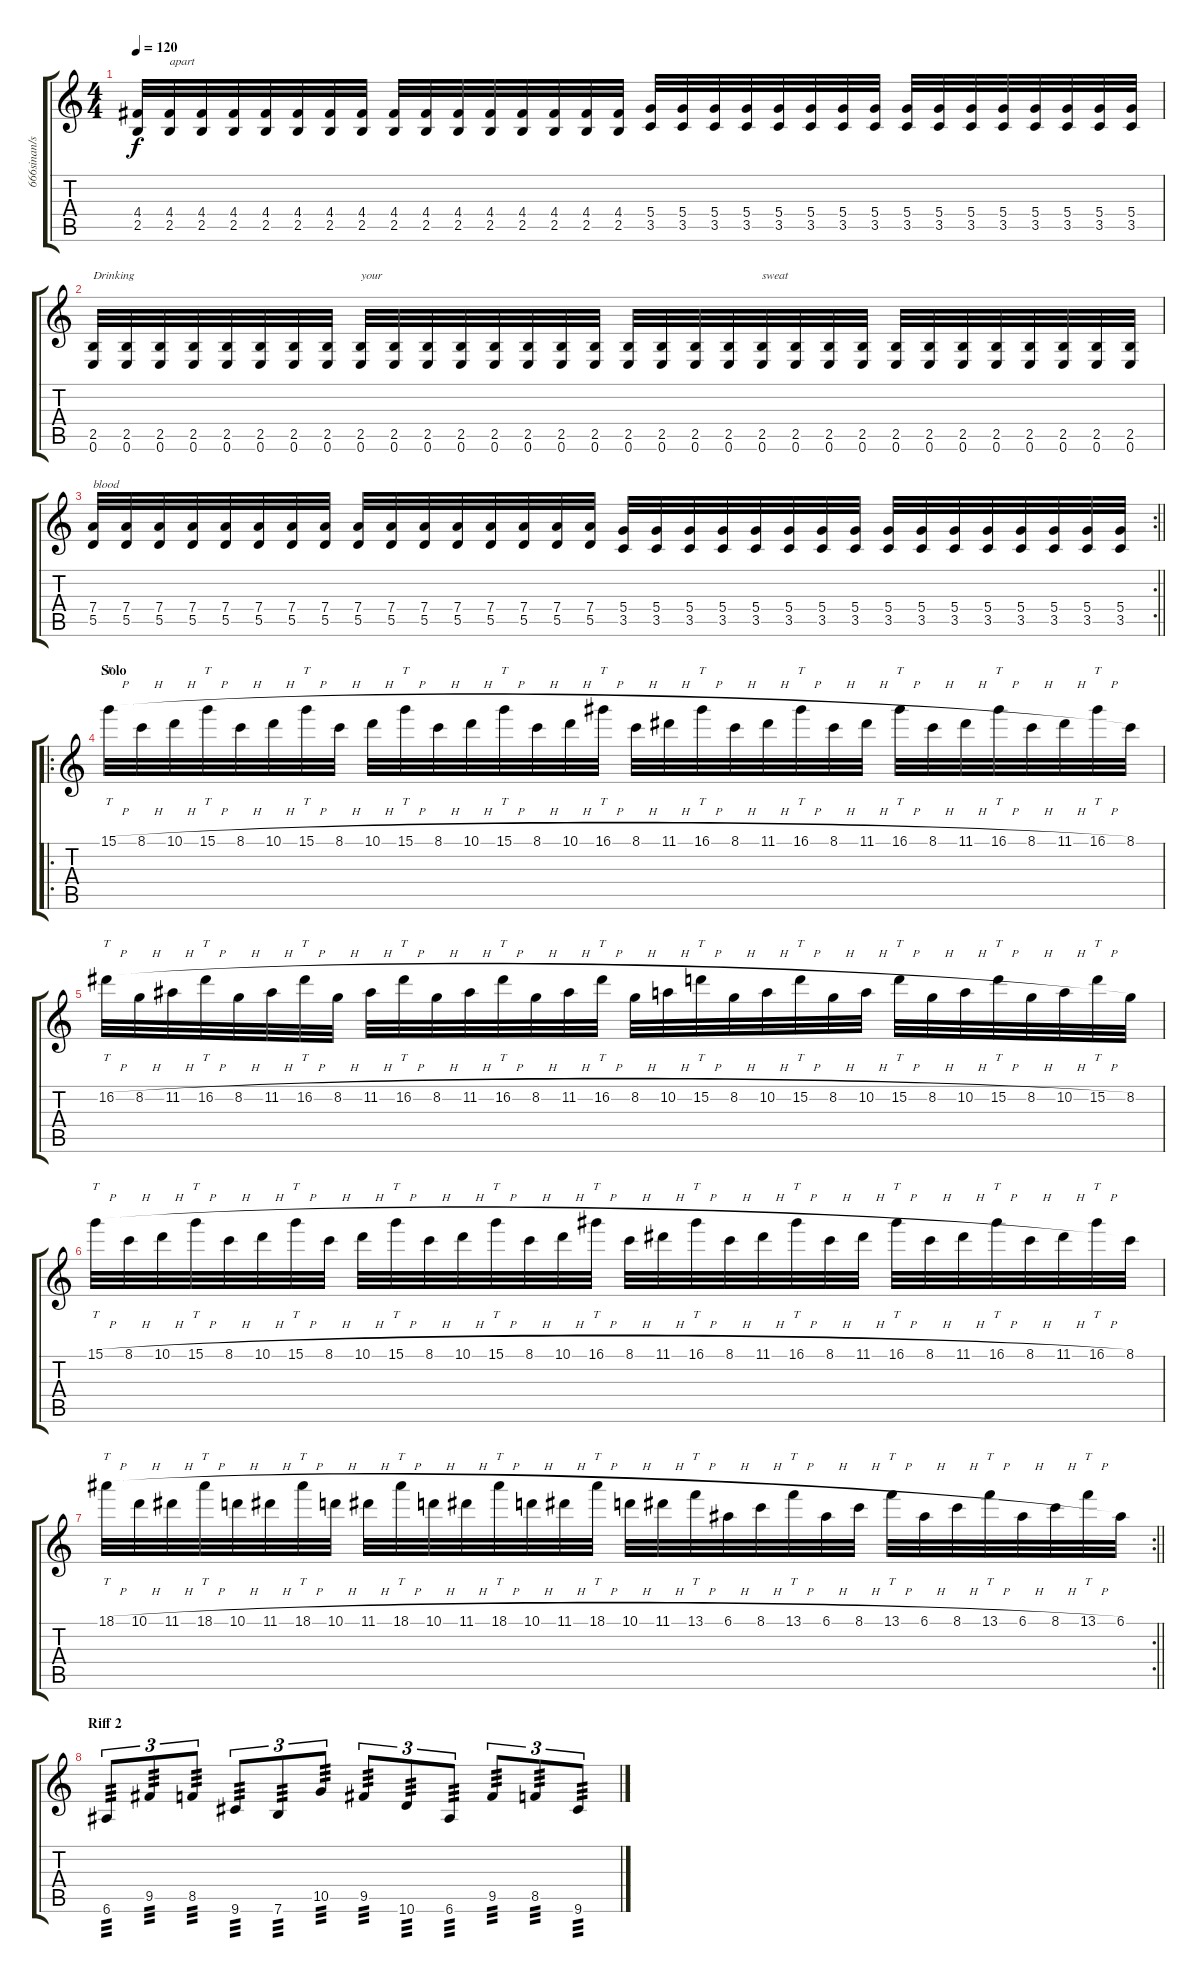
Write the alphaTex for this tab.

\track ("666sinan/satan" "666sinan/s") {instrument distortionguitar}
\staff {score tabs}
\tuning (E4 B3 G3 D3 A2 E2) {hide}
\ts (4 4)
\tempo 120
\clef g2
\ks c
(4.4 2.5).32{dy f} (4.4 2.5).32{txt "apart"} (4.4 2.5).32 (4.4 2.5).32 (4.4 2.5).32 (4.4 2.5).32 (4.4 2.5).32 (4.4 2.5).32 (4.4 2.5).32 (4.4 2.5).32 (4.4 2.5).32 (4.4 2.5).32 (4.4 2.5).32 (4.4 2.5).32 (4.4 2.5).32 (4.4 2.5).32 (5.4 3.5).32 (5.4 3.5).32 (5.4 3.5).32 (5.4 3.5).32 (5.4 3.5).32 (5.4 3.5).32 (5.4 3.5).32 (5.4 3.5).32 (5.4 3.5).32 (5.4 3.5).32 (5.4 3.5).32 (5.4 3.5).32 (5.4 3.5).32 (5.4 3.5).32 (5.4 3.5).32 (5.4 3.5).32 |
(2.5 0.6).32{txt "Drinking"} (2.5 0.6).32 (2.5 0.6).32 (2.5 0.6).32 (2.5 0.6).32 (2.5 0.6).32 (2.5 0.6).32 (2.5 0.6).32 (2.5 0.6).32{txt "your"} (2.5 0.6).32 (2.5 0.6).32 (2.5 0.6).32 (2.5 0.6).32 (2.5 0.6).32 (2.5 0.6).32 (2.5 0.6).32 (2.5 0.6).32 (2.5 0.6).32 (2.5 0.6).32 (2.5 0.6).32 (2.5 0.6).32{txt "sweat"} (2.5 0.6).32 (2.5 0.6).32 (2.5 0.6).32 (2.5 0.6).32 (2.5 0.6).32 (2.5 0.6).32 (2.5 0.6).32 (2.5 0.6).32 (2.5 0.6).32 (2.5 0.6).32 (2.5 0.6).32 |
\rc 2
\barLineRight lightlight
(7.4 5.5).32{txt "blood"} (7.4 5.5).32 (7.4 5.5).32 (7.4 5.5).32 (7.4 5.5).32 (7.4 5.5).32 (7.4 5.5).32 (7.4 5.5).32 (7.4 5.5).32 (7.4 5.5).32 (7.4 5.5).32 (7.4 5.5).32 (7.4 5.5).32 (7.4 5.5).32 (7.4 5.5).32 (7.4 5.5).32 (5.4 3.5).32 (5.4 3.5).32 (5.4 3.5).32 (5.4 3.5).32 (5.4 3.5).32 (5.4 3.5).32 (5.4 3.5).32 (5.4 3.5).32 (5.4 3.5).32 (5.4 3.5).32 (5.4 3.5).32 (5.4 3.5).32 (5.4 3.5).32 (5.4 3.5).32 (5.4 3.5).32 (5.4 3.5).32 |
\ro
\section ("" "Solo")
15.1{h}.32{tt} 8.1{h}.32 10.1{h}.32 15.1{h}.32{tt} 8.1{h}.32 10.1{h}.32 15.1{h}.32{tt} 8.1{h}.32 10.1{h}.32 15.1{h}.32{tt} 8.1{h}.32 10.1{h}.32 15.1{h}.32{tt} 8.1{h}.32 10.1{h}.32 16.1{h}.32{tt} 8.1{h}.32 11.1{h}.32 16.1{h}.32{tt} 8.1{h}.32 11.1{h}.32 16.1{h}.32{tt} 8.1{h}.32 11.1{h}.32 16.1{h}.32{tt} 8.1{h}.32 11.1{h}.32 16.1{h}.32{tt} 8.1{h}.32 11.1{h}.32 16.1{h}.32{tt} 8.1.32 |
16.2{h}.32{tt} 8.2{h}.32 11.2{h}.32 16.2{h}.32{tt} 8.2{h}.32 11.2{h}.32 16.2{h}.32{tt} 8.2{h}.32 11.2{h}.32 16.2{h}.32{tt} 8.2{h}.32 11.2{h}.32 16.2{h}.32{tt} 8.2{h}.32 11.2{h}.32 16.2{h}.32{tt} 8.2{h}.32 10.2{h}.32 15.2{h}.32{tt} 8.2{h}.32 10.2{h}.32 15.2{h}.32{tt} 8.2{h}.32 10.2{h}.32 15.2{h}.32{tt} 8.2{h}.32 10.2{h}.32 15.2{h}.32{tt} 8.2{h}.32 10.2{h}.32 15.2{h}.32{tt} 8.2.32 |
15.1{h}.32{tt} 8.1{h}.32 10.1{h}.32 15.1{h}.32{tt} 8.1{h}.32 10.1{h}.32 15.1{h}.32{tt} 8.1{h}.32 10.1{h}.32 15.1{h}.32{tt} 8.1{h}.32 10.1{h}.32 15.1{h}.32{tt} 8.1{h}.32 10.1{h}.32 16.1{h}.32{tt} 8.1{h}.32 11.1{h}.32 16.1{h}.32{tt} 8.1{h}.32 11.1{h}.32 16.1{h}.32{tt} 8.1{h}.32 11.1{h}.32 16.1{h}.32{tt} 8.1{h}.32 11.1{h}.32 16.1{h}.32{tt} 8.1{h}.32 11.1{h}.32 16.1{h}.32{tt} 8.1.32 |
\rc 2
\barLineRight lightlight
18.1{h}.32{tt} 10.1{h}.32 11.1{h}.32 18.1{h}.32{tt} 10.1{h}.32 11.1{h}.32 18.1{h}.32{tt} 10.1{h}.32 11.1{h}.32 18.1{h}.32{tt} 10.1{h}.32 11.1{h}.32 18.1{h}.32{tt} 10.1{h}.32 11.1{h}.32 18.1{h}.32{tt} 10.1{h}.32 11.1{h}.32 13.1{h}.32{tt} 6.1{h}.32 8.1{h}.32 13.1{h}.32{tt} 6.1{h}.32 8.1{h}.32 13.1{h}.32{tt} 6.1{h}.32 8.1{h}.32 13.1{h}.32{tt} 6.1{h}.32 8.1{h}.32 13.1{h}.32{tt} 6.1.32 |
\section ("" "Riff 2")
6.6.8{tu (3 2) tp 3} 9.5.8{tu (3 2) tp 3} 8.5.8{tu (3 2) tp 3} 9.6.8{tu (3 2) tp 3} 7.6.8{tu (3 2) tp 3} 10.5.8{tu (3 2) tp 3} 9.5.8{tu (3 2) tp 3} 10.6.8{tu (3 2) tp 3} 6.6.8{tu (3 2) tp 3} 9.5.8{tu (3 2) tp 3} 8.5.8{tu (3 2) tp 3} 9.6.8{tu (3 2) tp 3}
